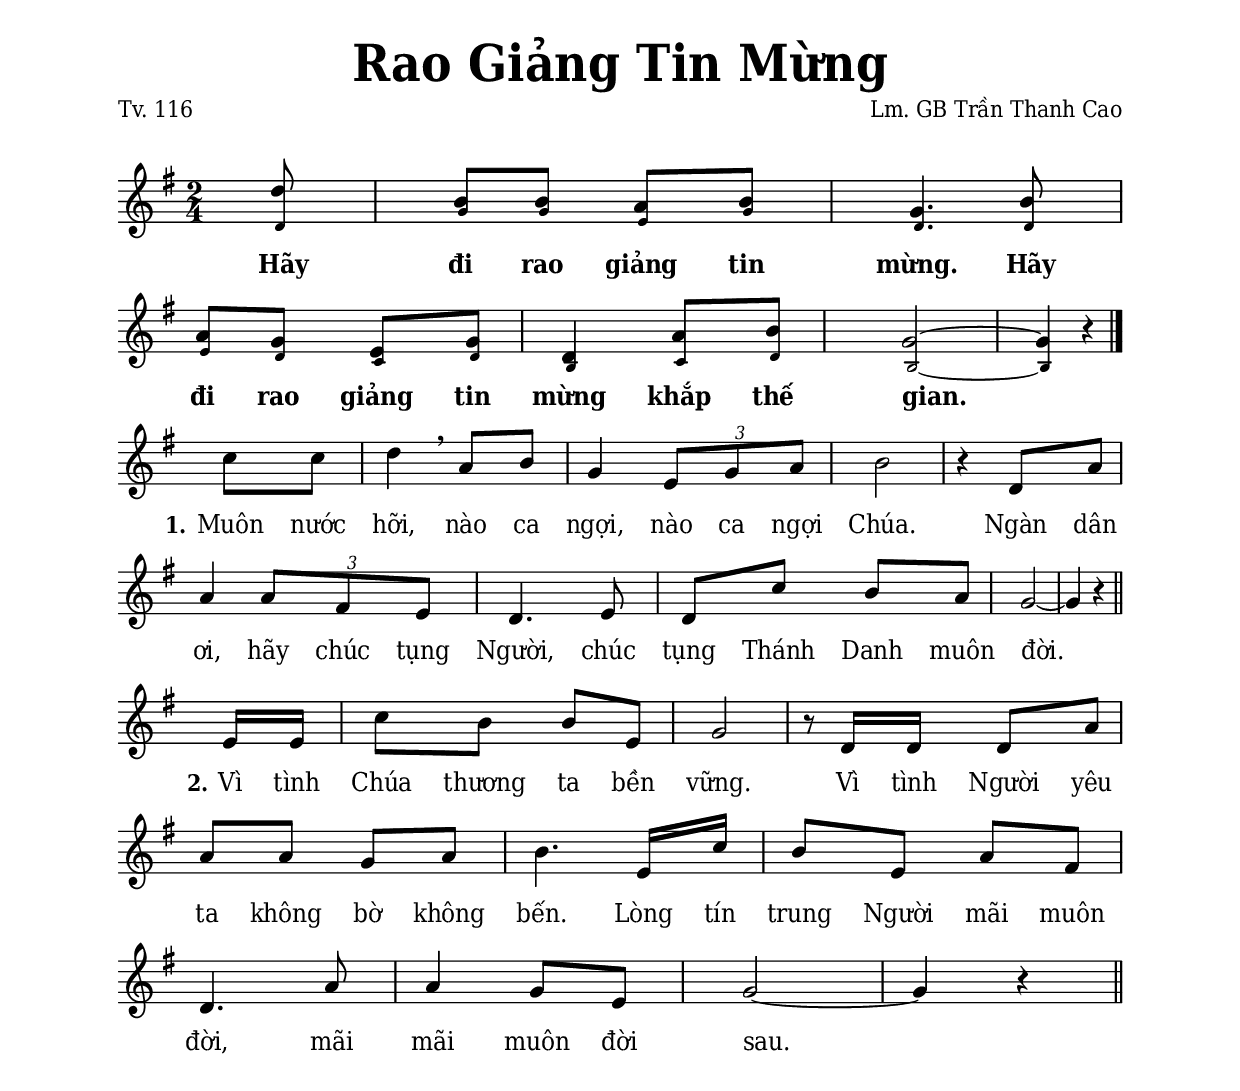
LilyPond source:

% Cài đặt chung
\version "2.22.1"
\include "english.ly"

\header {
  title = \markup { \fontsize #3 "Rao Giảng Tin Mừng" }
  poet = "Tv. 116"
  composer = "Lm. GB Trần Thanh Cao"
  arranger = " "
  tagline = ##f
}

% Nhạc điệp khúc
nhacDiepKhucSop = \relative c'' {
  \partial 8
  \once \override NoteColumn.X-offset = 5
  d8 |
  b b a b |
  g4. b8 |
  a g e g |
  d4 a'8 b |
  g2 ~ |
  g4 r \bar "|."
}

nhacDiepKhucBas = \relative c' {
  \partial 8 d8 
  g g e g |
  d4. d8 |
  e d c d |
  b4 c8 d |
  b2 ~ |
  b4 r
}

% Nhạc phiên khúc
nhacPhienKhucMot = \relative c'' {
  \partial 4 c8 c |
  d4 \breathe a8 b |
  g4 \tuplet 3/2 { e8 g a } |
  b2 |
  r4 d,8 a' |
  a4 \tuplet 3/2 { a8 fs e } |
  d4. e8 |
  d c' b a |
  g2 ~ |
  g4 r \bar "||"
}

nhacPhienKhucHai = \relative c' {
  \partial 8 e16 e |
  c'8 b b e, |
  g2 |
  r8 d16 d d8 a' |
  a a g a |
  b4. e,16 c' |
  b8 e, a fs |
  d4. a'8 |
  a4 g8 e |
  g2 ~ |
  g4 r \bar "||"
}

% Lời điệp khúc
loiDiepKhuc = \lyricmode {
  "             Hãy" đi rao giảng tin mừng.
  Hãy
  \override LyricText.extra-offset = #'(0 . 1)
  đi rao giảng tin mừng khắp thế gian.
}

% Lời phiên khúc
loiPhienKhucMot = \lyricmode {
  \set stanza = #"1."
  Muôn nước hỡi, nào ca ngợi, nào ca ngợi Chúa.
  Ngàn dân ơi, hãy chúc tụng Người,
  chúc tụng Thánh Danh muôn đời.
}

loiPhienKhucHai = \lyricmode {
  \set stanza = #"2."
  Vì tình Chúa thương ta bền vững.
  Vì tình Người yêu ta không bờ không bến.
  Lòng tín trung Người mãi muôn đời, mãi mãi muôn đời sau.
}


% Dàn trang
\paper {
  #(set-paper-size "a4")
  top-margin = 20\mm
  bottom-margin = 10\mm
  left-margin = 20\mm
  right-margin = 20\mm
  indent = #0
  #(define fonts
    (make-pango-font-tree
      "Deja Vu Serif Condensed"
      "Deja Vu Serif Condensed"
      "Deja Vu Serif Condensed"
      (/ 20 20)))
  page-count = #1
  system-system-spacing = #'((basic-distance . 12)
                             (minimum-distance . 12.5)
                             (padding . 1))
  score-system-spacing = #'((basic-distance . 12)
                             (minimum-distance . 12.5)
                             (padding . 1))
}

% Thiết lập tông và nhịp
TongNhip = { \key g \major \time 2/4 }

% Đổi kích thước nốt cho bè phụ
notBePhu =
#(define-music-function (font-size music) (number? ly:music?)
   (for-some-music
     (lambda (m)
       (if (music-is-of-type? m 'rhythmic-event)
           (begin
             (set! (ly:music-property m 'tweaks)
                   (cons `(font-size . ,font-size)
                         (ly:music-property m 'tweaks)))
             #t)
           #f))
     music)
   music)

\score {
  \new ChoirStaff <<
    \new Staff = diepKhuc \with {
        \consists "Merge_rests_engraver"
        %\magnifyStaff #(magstep +1)
        printPartCombineTexts = ##f
      }
      <<
      \new Voice \TongNhip \partCombine 
        \nhacDiepKhucSop
        \notBePhu -3 { \nhacDiepKhucBas }
      \new NullVoice = nhacThamChieu \nhacDiepKhucSop
      \new Lyrics \with {
          \override VerticalAxisGroup.
            nonstaff-relatedstaff-spacing.padding = #2
          \override VerticalAxisGroup.
            nonstaff-unrelatedstaff-spacing.padding = #1
        }
        \lyricsto nhacThamChieu \loiDiepKhuc
      >>
  >>
  \layout {
    \override Lyrics.LyricText.font-series = #'bold
    %\override Lyrics.LyricText.font-size = #+2
    \override Lyrics.LyricSpace.minimum-distance = #4
    \override Score.BarNumber.break-visibility = ##(#f #f #f)
    \override Score.SpacingSpanner.uniform-stretching = ##t
    \override Score.SpacingSpanner packed-spacing = ##t
  }
}

\score {
  \new ChoirStaff <<
    \new Staff = phienKhuc \with {
        %\magnifyStaff #(magstep +1)
      }
      <<
      \new Voice = beSop {
        \key g \major \time 2/4 \nhacPhienKhucMot
      }
    >>
    \new Lyrics \with {
          \override VerticalAxisGroup.
            nonstaff-relatedstaff-spacing.padding = #1.7
          \override VerticalAxisGroup.
            nonstaff-unrelatedstaff-spacing.padding = #1
        }
        \lyricsto beSop \loiPhienKhucMot
  >>
  \layout {
    \override Staff.TimeSignature.transparent = ##t
    %\override Lyrics.LyricText.font-size = #+2
    \override Lyrics.LyricSpace.minimum-distance = #2.5
    \override Score.BarNumber.break-visibility = ##(#f #f #f)
    \override Score.SpacingSpanner.uniform-stretching = ##t
  }
}

\score {
  \new ChoirStaff <<
    \new Staff = phienKhuc \with {
        %\magnifyStaff #(magstep +1)
      }
      <<
      \new Voice = beSop {
        \key g \major \time 2/4 \nhacPhienKhucHai
      }
    >>
    \new Lyrics \with {
          \override VerticalAxisGroup.
            nonstaff-relatedstaff-spacing.padding = #1.5
          \override VerticalAxisGroup.
            nonstaff-unrelatedstaff-spacing.padding = #1
        }
        \lyricsto beSop \loiPhienKhucHai
  >>
  \layout {
    \override Staff.TimeSignature.transparent = ##t
    %\override Lyrics.LyricText.font-size = #+2
    \override Lyrics.LyricSpace.minimum-distance = #3
    \override Score.BarNumber.break-visibility = ##(#f #f #f)
    \override Score.SpacingSpanner.uniform-stretching = ##t
  }
}
